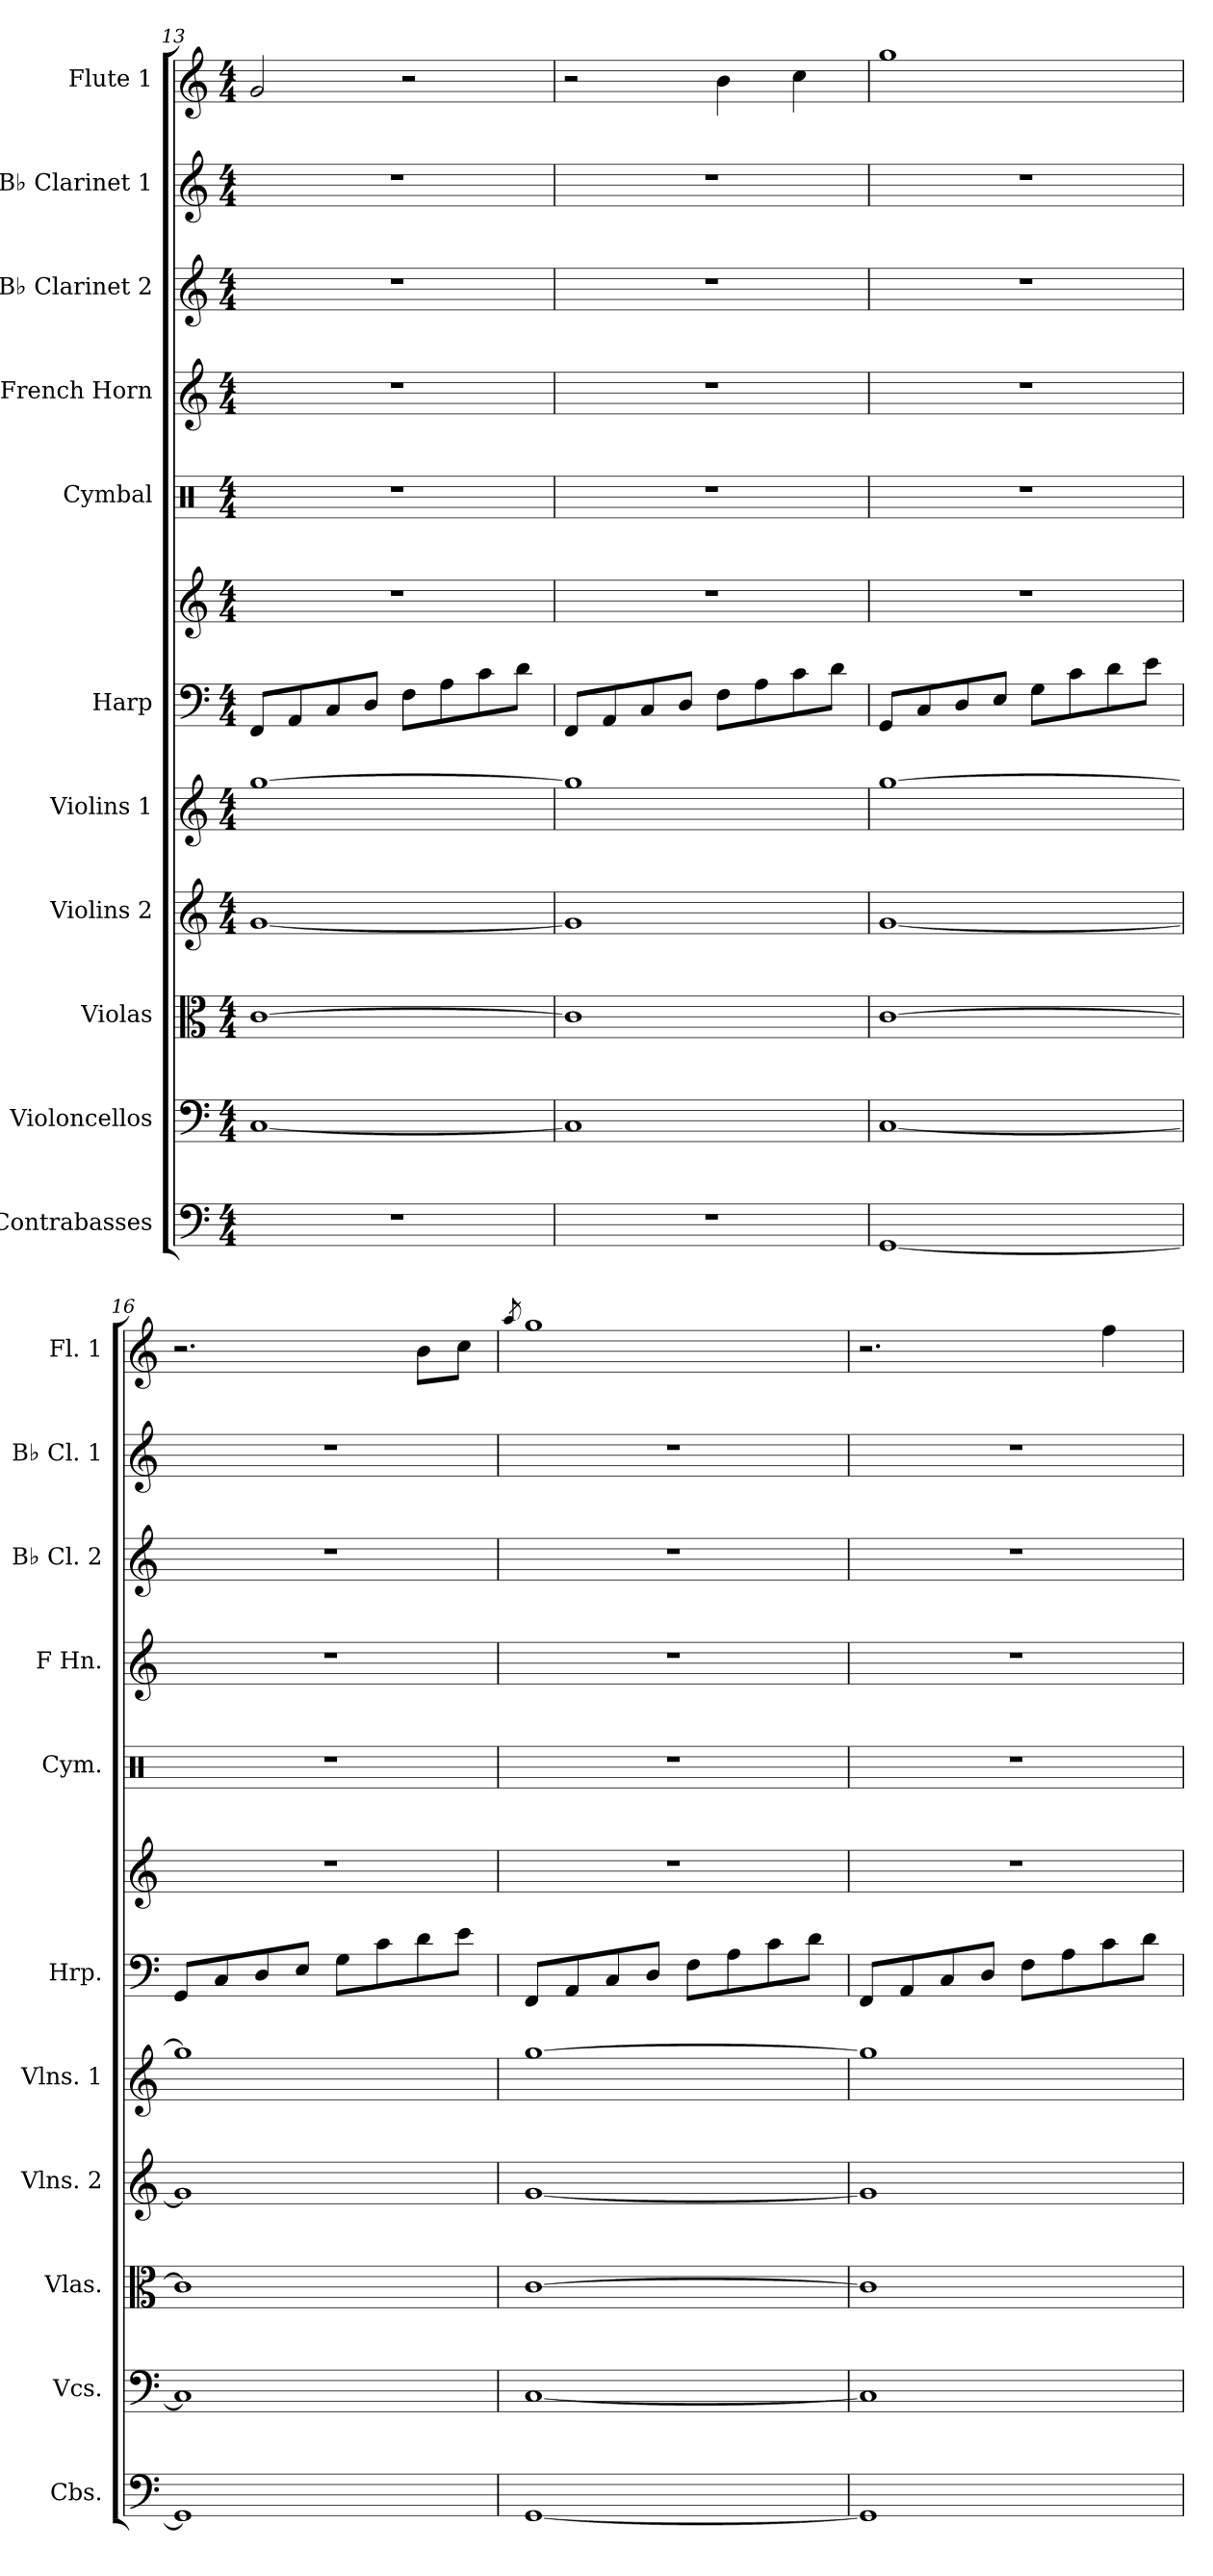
**kern	**kern	**kern	**kern	**kern	**kern	**kern	**kern	**kern	**kern	**kern	**kern
*part11	*part10	*part9	*part8	*part7	*part6	*part6	*part5	*part4	*part3	*part2	*part1
*staff12	*staff11	*staff10	*staff9	*staff8	*staff7	*staff6	*staff5	*staff4	*staff3	*staff2	*staff1
*I"Contrabasses	*I"Violoncellos	*I"Violas	*I"Violins 2	*I"Violins 1	*I"Harp	*	*I"Cymbal	*I"French Horn	*I"B♭ Clarinet 2	*I"B♭ Clarinet 1	*I"Flute 1
*I'Cbs.	*I'Vcs.	*I'Vlas.	*I'Vlns. 2	*I'Vlns. 1	*I'Hrp.	*	*I'Cym.	*I'F Hn.	*I'B♭ Cl. 2	*I'B♭ Cl. 1	*I'Fl. 1
!!LO:LB:g=z
*clefF4	*clefF4	*clefC3	*clefG2	*clefG2	*clefF4	*clefG2	*clefX	*clefG2	*clefG2	*clefG2	*clefG2
*ITrd7c12	*	*	*	*	*	*	*	*ITrd4c7	*ITrd1c2	*ITrd1c2	*
*k[]	*k[]	*k[]	*k[]	*k[]	*k[]	*k[]	*k[]	*k[b-]	*k[b-e-]	*k[b-e-]	*k[]
*M4/4	*M4/4	*M4/4	*M4/4	*M4/4	*M4/4	*M4/4	*M4/4	*M4/4	*M4/4	*M4/4	*M4/4
=13	=13	=13	=13	=13	=13	=13	=13	=13	=13	=13	=13
1r	[1C	[1c	[1g	[1gg	8FF/L	1r	1r	1r	1r	1r	2g/
.	.	.	.	.	8AA/	.	.	.	.	.	.
.	.	.	.	.	8C/	.	.	.	.	.	.
.	.	.	.	.	8D/J	.	.	.	.	.	.
.	.	.	.	.	8F\L	.	.	.	.	.	2r
.	.	.	.	.	8A\	.	.	.	.	.	.
.	.	.	.	.	8c\	.	.	.	.	.	.
.	.	.	.	.	8d\J	.	.	.	.	.	.
=14	=14	=14	=14	=14	=14	=14	=14	=14	=14	=14	=14
1r	1C]	1c]	1g]	1gg]	8FF/L	1r	1r	1r	1r	1r	2r
.	.	.	.	.	8AA/	.	.	.	.	.	.
.	.	.	.	.	8C/	.	.	.	.	.	.
.	.	.	.	.	8D/J	.	.	.	.	.	.
.	.	.	.	.	8F\L	.	.	.	.	.	4b\
.	.	.	.	.	8A\	.	.	.	.	.	.
.	.	.	.	.	8c\	.	.	.	.	.	4cc\
.	.	.	.	.	8d\J	.	.	.	.	.	.
=15	=15	=15	=15	=15	=15	=15	=15	=15	=15	=15	=15
[1GGG	[1C	[1c	[1g	[1gg	8GG/L	1r	1r	1r	1r	1r	1gg
.	.	.	.	.	8C/	.	.	.	.	.	.
.	.	.	.	.	8D/	.	.	.	.	.	.
.	.	.	.	.	8E/J	.	.	.	.	.	.
.	.	.	.	.	8G\L	.	.	.	.	.	.
.	.	.	.	.	8c\	.	.	.	.	.	.
.	.	.	.	.	8d\	.	.	.	.	.	.
.	.	.	.	.	8e\J	.	.	.	.	.	.
=16	=16	=16	=16	=16	=16	=16	=16	=16	=16	=16	=16
1GGG]	1C]	1c]	1g]	1gg]	8GG/L	1r	1r	1r	1r	1r	2.r
.	.	.	.	.	8C/	.	.	.	.	.	.
.	.	.	.	.	8D/	.	.	.	.	.	.
.	.	.	.	.	8E/J	.	.	.	.	.	.
.	.	.	.	.	8G\L	.	.	.	.	.	.
.	.	.	.	.	8c\	.	.	.	.	.	.
.	.	.	.	.	8d\	.	.	.	.	.	8b\L
.	.	.	.	.	8e\J	.	.	.	.	.	8cc\J
=17	=17	=17	=17	=17	=17	=17	=17	=17	=17	=17	=17
.	.	.	.	.	.	.	.	.	.	.	8qaa/
[1GGG	[1C	[1c	[1g	[1gg	8FF/L	1r	1r	1r	1r	1r	1gg
.	.	.	.	.	8AA/	.	.	.	.	.	.
.	.	.	.	.	8C/	.	.	.	.	.	.
.	.	.	.	.	8D/J	.	.	.	.	.	.
.	.	.	.	.	8F\L	.	.	.	.	.	.
.	.	.	.	.	8A\	.	.	.	.	.	.
.	.	.	.	.	8c\	.	.	.	.	.	.
.	.	.	.	.	8d\J	.	.	.	.	.	.
=18	=18	=18	=18	=18	=18	=18	=18	=18	=18	=18	=18
1GGG]	1C]	1c]	1g]	1gg]	8FF/L	1r	1r	1r	1r	1r	2.r
.	.	.	.	.	8AA/	.	.	.	.	.	.
.	.	.	.	.	8C/	.	.	.	.	.	.
.	.	.	.	.	8D/J	.	.	.	.	.	.
.	.	.	.	.	8F\L	.	.	.	.	.	.
.	.	.	.	.	8A\	.	.	.	.	.	.
.	.	.	.	.	8c\	.	.	.	.	.	4ff\
.	.	.	.	.	8d\J	.	.	.	.	.	.
=	=	=	=	=	=	=	=	=	=	=	=
*-	*-	*-	*-	*-	*-	*-	*-	*-	*-	*-	*-
